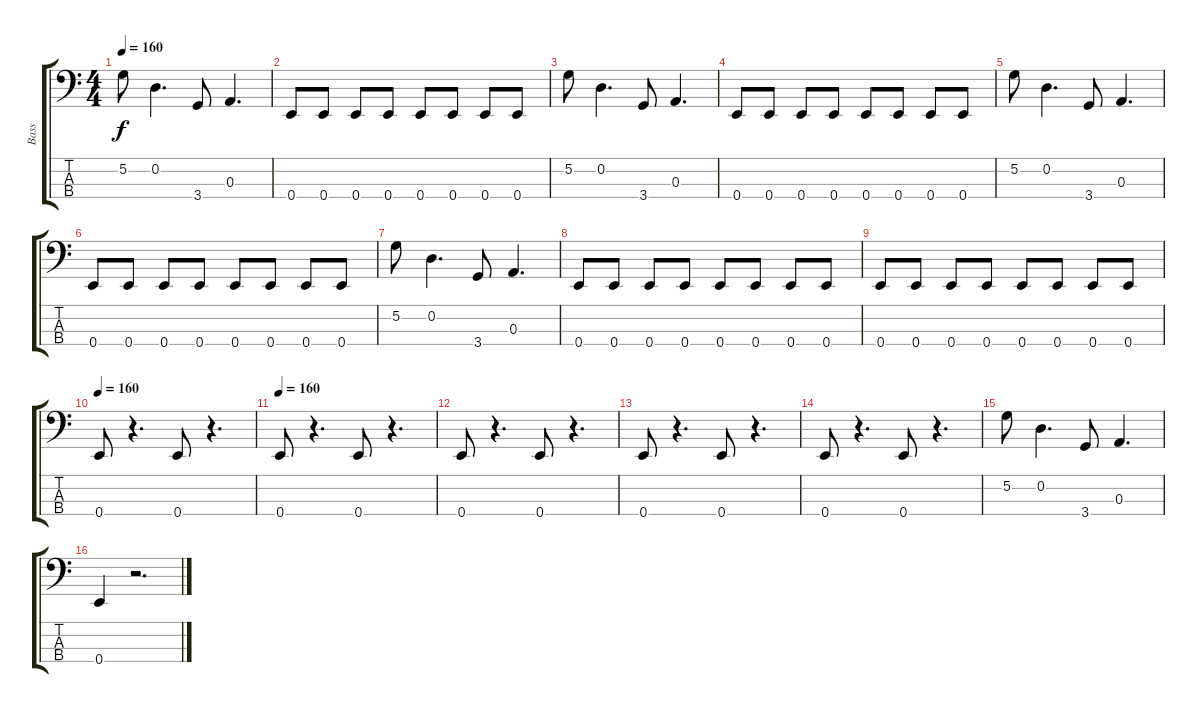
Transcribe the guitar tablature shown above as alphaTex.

\track ("Bass" "Bass") {instrument electricbassfinger}
\staff {score tabs}
\tuning (G2 D2 A1 E1) {hide}
\ts (4 4)
\tempo 160
\clef f4
\ks c
5.2.8{dy f} 0.2.4{d} 3.4.8 0.3.4{d} |
0.4.8 0.4.8 0.4.8 0.4.8 0.4.8 0.4.8 0.4.8 0.4.8 |
5.2.8 0.2.4{d} 3.4.8 0.3.4{d} |
0.4.8 0.4.8 0.4.8 0.4.8 0.4.8 0.4.8 0.4.8 0.4.8 |
5.2.8 0.2.4{d} 3.4.8 0.3.4{d} |
0.4.8 0.4.8 0.4.8 0.4.8 0.4.8 0.4.8 0.4.8 0.4.8 |
5.2.8 0.2.4{d} 3.4.8 0.3.4{d} |
0.4.8 0.4.8 0.4.8 0.4.8 0.4.8 0.4.8 0.4.8 0.4.8 |
0.4.8 0.4.8 0.4.8 0.4.8 0.4.8 0.4.8 0.4.8 0.4.8 |
\tempo 160
0.4.8 r.4{d} 0.4.8 r.4{d} |
\tempo 160
0.4.8 r.4{d} 0.4.8 r.4{d} |
0.4.8 r.4{d} 0.4.8 r.4{d} |
0.4.8 r.4{d} 0.4.8 r.4{d} |
0.4.8 r.4{d} 0.4.8 r.4{d} |
5.2.8 0.2.4{d} 3.4.8 0.3.4{d} |
0.4.4 r.2{d}
